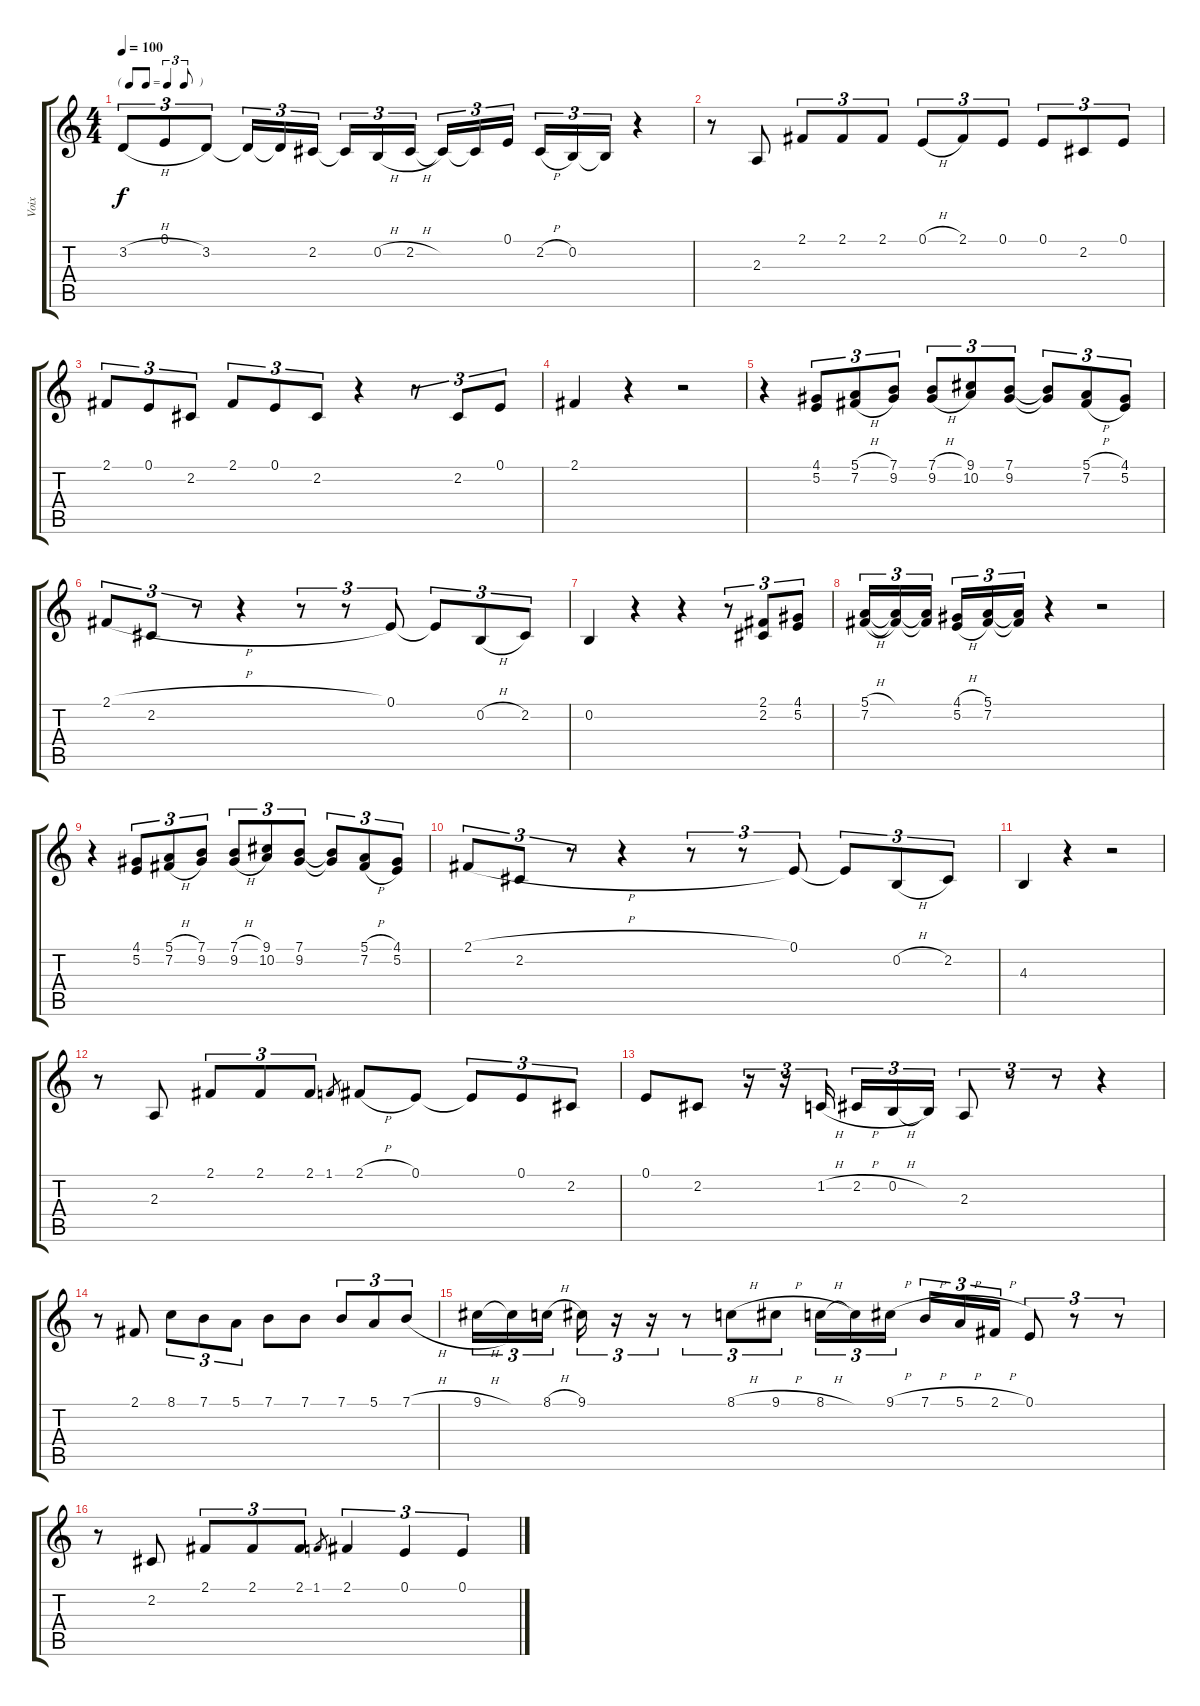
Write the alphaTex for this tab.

\track ("Voix" "Voix") {instrument lead6voice}
\staff {score tabs}
\tuning (E4 B3 G3 D3 A2 E2) {hide}
\ts (4 4)
\tf triplet8th
\tempo 100
\clef g2
\ks c
3.2{h}.8{tu (3 2) dy f} 0.1.8{tu (3 2)} 3.2.8{tu (3 2)} 3.2{t}.16{tu (3 2)} 3.2{t}.16{tu (3 2)} 2.2.16{tu (3 2)} 2.2{t}.16{tu (3 2)} 0.2{h}.16{tu (3 2)} 2.2{h}.16{tu (3 2)} 2.2{t}.16{tu (3 2)} 2.2{t}.16{tu (3 2)} 0.1.16{tu (3 2)} 2.2{h}.16{tu (3 2)} 0.2.16{tu (3 2)} 0.2{t}.16{tu (3 2)} r.4 |
r.8 2.3.8 2.1.8{tu (3 2)} 2.1.8{tu (3 2)} 2.1.8{tu (3 2)} 0.1{h}.8{tu (3 2)} 2.1.8{tu (3 2)} 0.1.8{tu (3 2)} 0.1.8{tu (3 2)} 2.2.8{tu (3 2)} 0.1.8{tu (3 2)} |
2.1.8{tu (3 2)} 0.1.8{tu (3 2)} 2.2.8{tu (3 2)} 2.1.8{tu (3 2)} 0.1.8{tu (3 2)} 2.2.8{tu (3 2)} r.4 r.8{tu (3 2)} 2.2.8{tu (3 2)} 0.1.8{tu (3 2)} |
2.1.4 r.4 r.2 |
r.4 (4.1 5.2).8{tu (3 2)} (5.1{h} 7.2{h}).8{tu (3 2)} (7.1 9.2).8{tu (3 2)} (7.1{h} 9.2{h}).8{tu (3 2)} (9.1 10.2).8{tu (3 2)} (7.1 9.2).8{tu (3 2)} (7.1{t} 9.2{t}).8{tu (3 2)} (5.1{h} 7.2{h}).8{tu (3 2)} (4.1 5.2).8{tu (3 2)} |
2.1{h}.8{tu (3 2)} 2.2.8{tu (3 2)} r.8{tu (3 2)} r.4 r.8{tu (3 2)} r.8{tu (3 2)} 0.1.8{tu (3 2)} 0.1{t}.8{tu (3 2)} 0.2{h}.8{tu (3 2)} 2.2.8{tu (3 2)} |
0.2.4 r.4 r.4 r.8{tu (3 2)} (2.1 2.2).8{tu (3 2)} (4.1 5.2).8{tu (3 2)} |
(5.1{h} 7.2{h}).16{tu (3 2)} (5.1{t} 7.2{t}).16{tu (3 2)} (5.1{t} 7.2{t}).16{tu (3 2)} (4.1{h} 5.2{h}).16{tu (3 2)} (5.1 7.2).16{tu (3 2)} (5.1{t} 7.2{t}).16{tu (3 2)} r.4 r.2 |
r.4 (4.1 5.2).8{tu (3 2)} (5.1{h} 7.2{h}).8{tu (3 2)} (7.1 9.2).8{tu (3 2)} (7.1{h} 9.2{h}).8{tu (3 2)} (9.1 10.2).8{tu (3 2)} (7.1 9.2).8{tu (3 2)} (7.1{t} 9.2{t}).8{tu (3 2)} (5.1{h} 7.2{h}).8{tu (3 2)} (4.1 5.2).8{tu (3 2)} |
2.1{h}.8{tu (3 2)} 2.2.8{tu (3 2)} r.8{tu (3 2)} r.4 r.8{tu (3 2)} r.8{tu (3 2)} 0.1.8{tu (3 2)} 0.1{t}.8{tu (3 2)} 0.2{h}.8{tu (3 2)} 2.2.8{tu (3 2)} |
4.3.4 r.4 r.2 |
r.8 2.3.8 2.1.8{tu (3 2)} 2.1.8{tu (3 2)} 2.1.8{tu (3 2)} 1.1.8{gr} 2.1{h}.8 0.1.8 0.1{t}.8{tu (3 2)} 0.1.8{tu (3 2)} 2.2.8{tu (3 2)} |
0.1.8 2.2.8 r.16{tu (3 2)} r.16{tu (3 2)} 1.2{h}.16{tu (3 2)} 2.2{h}.16{tu (3 2)} 0.2{h}.16{tu (3 2)} 0.2{t}.16{tu (3 2)} 2.3.8{tu (3 2)} r.8{tu (3 2)} r.8{tu (3 2)} r.4 |
r.8 2.1.8 8.1.8{tu (3 2)} 7.1.8{tu (3 2)} 5.1.8{tu (3 2)} 7.1.8 7.1.8 7.1.8{tu (3 2)} 5.1.8{tu (3 2)} 7.1{h}.8{tu (3 2)} |
9.1{h}.16{tu (3 2)} 9.1{t}.16{tu (3 2)} 8.1{h}.16{tu (3 2)} 9.1.16{tu (3 2)} r.16{tu (3 2)} r.16{tu (3 2)} r.8{tu (3 2)} 8.1{h}.8{tu (3 2)} 9.1{h}.8{tu (3 2)} 8.1{h}.16{tu (3 2)} 8.1{t}.16{tu (3 2)} 9.1{h}.16{tu (3 2)} 7.1{h}.16{tu (3 2)} 5.1{h}.16{tu (3 2)} 2.1{h}.16{tu (3 2)} 0.1.8{tu (3 2)} r.8{tu (3 2)} r.8{tu (3 2)} |
r.8 2.2.8 2.1.8{tu (3 2)} 2.1.8{tu (3 2)} 2.1.8{tu (3 2)} 1.1.8{gr} 2.1.4{tu (3 2)} 0.1.4{tu (3 2)} 0.1.4{tu (3 2)}
